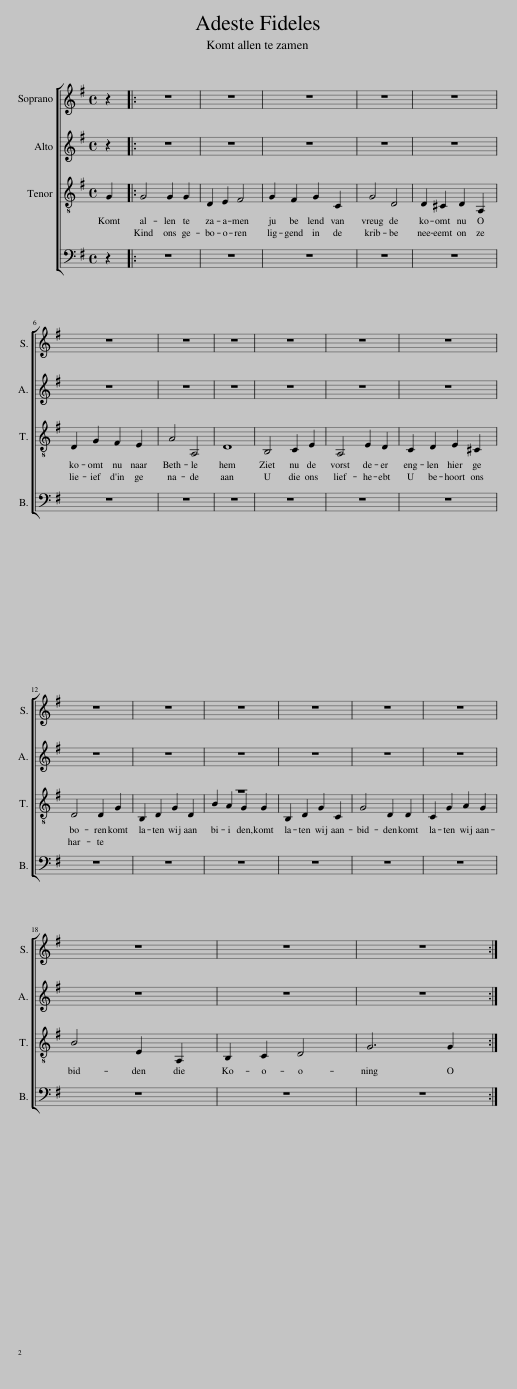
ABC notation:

X:1
%%score [ 1 ]
L:1/8
M:4/4
I:linebreak $
K:G
V:1 treble-8
V:1
 G2 |: G4 G2 G2 | D2 E2 F4 | G2 F2 G2 C2 | G4 D4 | %5
 D2 ^C2 D2 A,2 |$ D2 G2 F2 E2 | A4 A,4 | D8 | B,4 C2 E2 | %10
 A,4 E2 D2 | C2 D2 E2 ^C2 |$ D4 D2 G2 | B,2 D2 G2 D2 | B2 A2 G2 G2 | %15
 B,2 D2 G2 C2 | G4 D2 D2 | C2 G2 A2 G2 |$ B4 E2 A,2 | B,2 C2 D4 | %20
 G6 G2 :| %21
